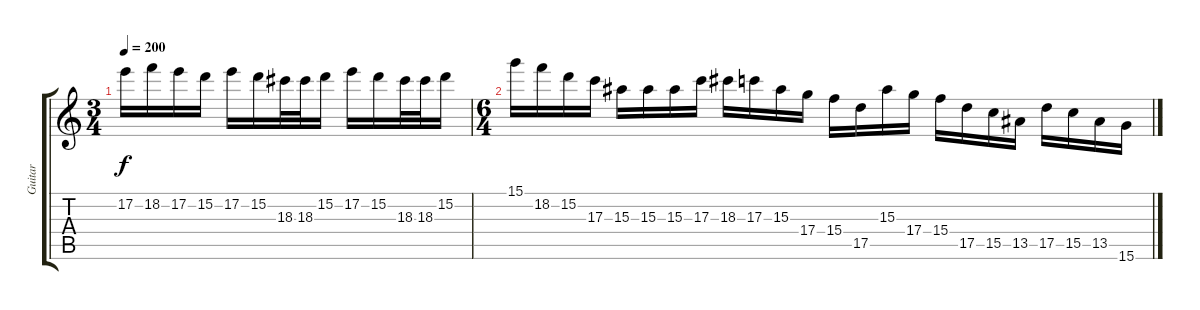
\track ("Guitar" "Guitar") {instrument distortionguitar}
\staff {score tabs}
\tuning (E4 B3 G3 D3 A2 E2) {hide}
\ts (3 4)
\tempo 200
\clef g2
\ks c
17.2.16{dy f} 18.2.16{balance 0} 17.2.16 15.2.16 17.2.16 15.2.16 18.3.32 18.3.32 15.2.16 17.2.16 15.2.16 18.3.32 18.3.32 15.2.16 |
\ts (6 4)
15.1.16 18.2.16 15.2.16 17.3.16 15.3.16 15.3.16 15.3.16 17.3.16 18.3.16 17.3.16 15.3.16 17.4.16 15.4.16 17.5.16 15.3.16 17.4.16 15.4.16 17.5.16 15.5.16 13.5.16 17.5.16 15.5.16 13.5.16 15.6.16
